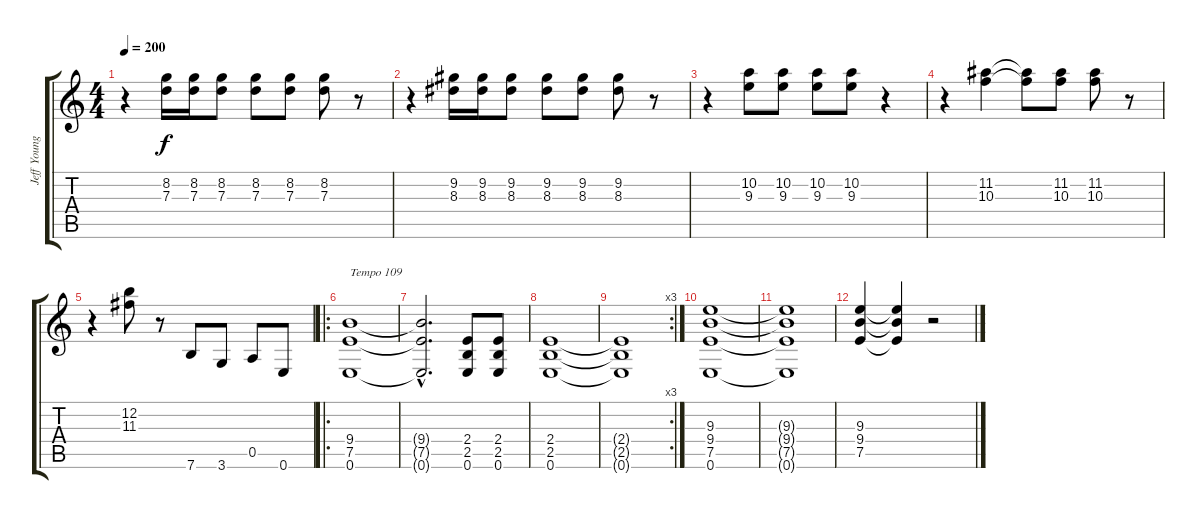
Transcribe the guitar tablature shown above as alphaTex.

\track ("Jeff Young" "Jeff Young") {instrument distortionguitar}
\staff {score tabs}
\tuning (E4 B3 G3 D3 A2 E2) {hide}
\ts (4 4)
\tempo 200
\clef g2
\ks c
r.4{dy f} (8.2 7.3).16 (8.2 7.3).16 (8.2 7.3).8 (8.2 7.3).8 (8.2 7.3).8 (8.2 7.3).8 r.8 |
r.4 (9.2 8.3).16 (9.2 8.3).16 (9.2 8.3).8 (9.2 8.3).8 (9.2 8.3).8 (9.2 8.3).8 r.8 |
r.4 (10.2 9.3).8 (10.2 9.3).8 (10.2 9.3).8 (10.2 9.3).8 r.4 |
r.4 (11.2 10.3).4 (11.2{t} 10.3{t}).8 (11.2 10.3).8 (11.2 10.3).8 r.8 |
r.4 (12.2 11.3).8 r.8 7.6.8 3.6.8 0.5.8 0.6.8 |
\ro
(9.4 7.5 0.6).1{txt "Tempo 109"} |
(9.4{hac t} 7.5{hac t} 0.6{hac t}).2{d} (2.4 2.5 0.6).8 (2.4 2.5 0.6).8 |
(2.4 2.5 0.6).1 |
\rc 3
(2.4{t} 2.5{t} 0.6{t}).1 |
(9.3 9.4 7.5 0.6).1 |
(9.3{t} 9.4{t} 7.5{t} 0.6{t}).1 |
(9.3 9.4 7.5).4 (9.3{t} 9.4{t} 7.5{t}).4 r.2
